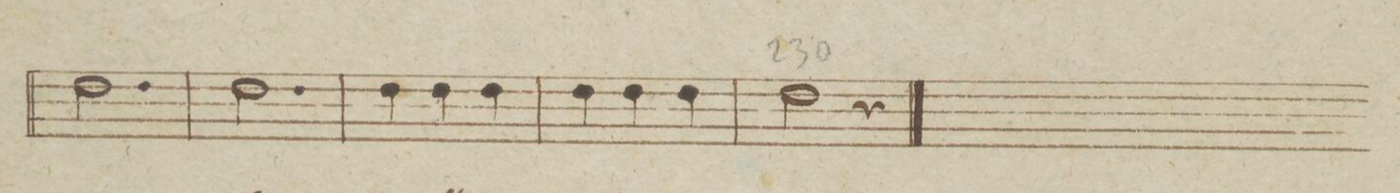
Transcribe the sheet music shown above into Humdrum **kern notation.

**kern	**dynam
*I"Corno Primo in Es.	*
*clefG2	*
*k[b-e-]	*
*met(c)	*
*M3/4	*
2.f\	.
=228	=228
2.f\	.
=229	=229
4f\	.
4f\	.
4f\	.
=230	=230
4f\	.
4f\	.
4f\	.
=231	=231
2f\	.
4r	.
==	==
*-	*-
